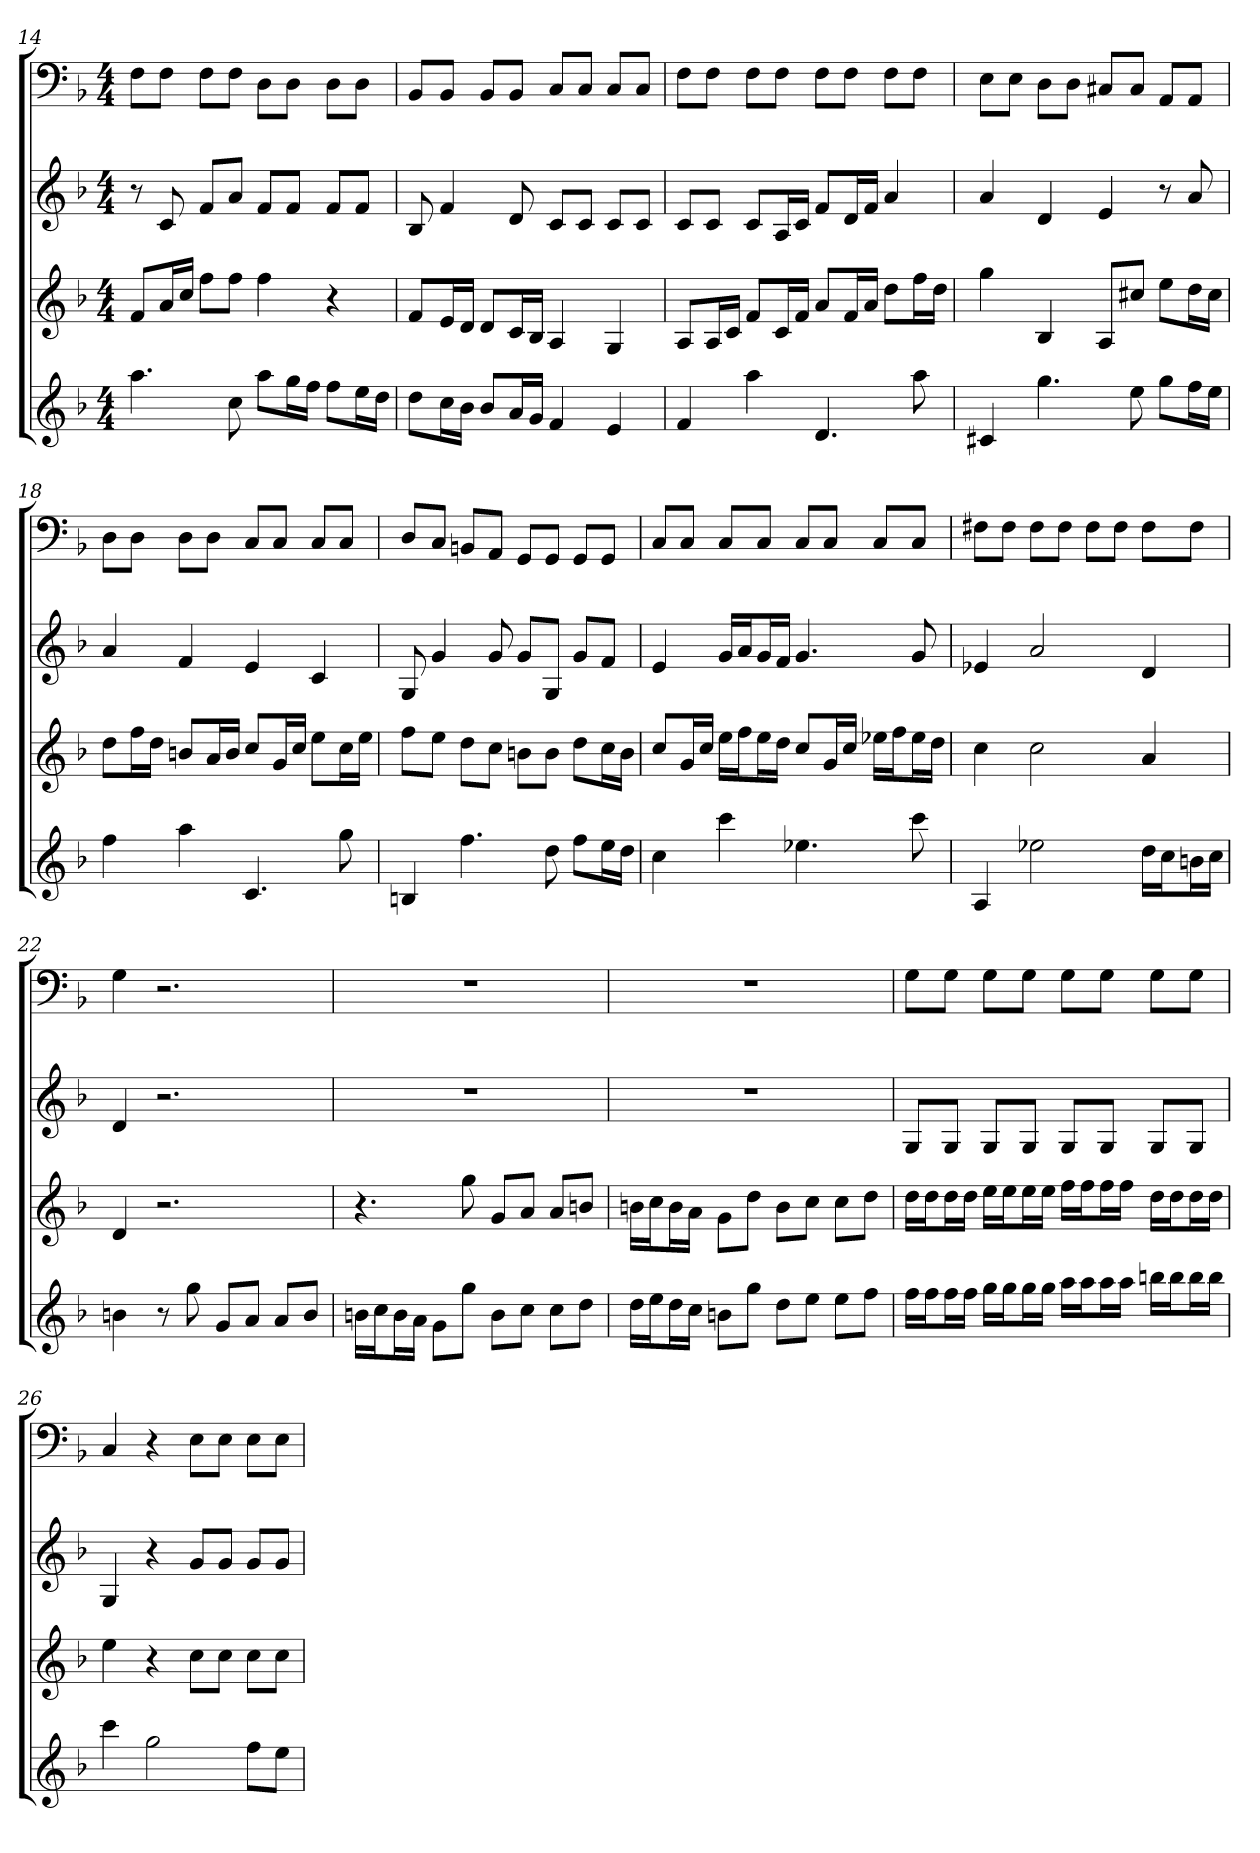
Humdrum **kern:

**kern	**kern	**kern	**kern
*part4	*part3	*part2	*part1
*staff4	*staff3	*staff2	*staff1
*k[b-]	*k[b-]	*k[b-]	*k[b-]
*F:	*F:	*F:	*F:
*M4/4	*M4/4	*M4/4	*M4/4
=14	=14	=14	=14
4.aa	8fL	8r	8FL
.	16aL	8c	8FJ
.	16ccJJ	.	.
.	8ffL	8fL	8FL
8cc	8ffJ	8aJ	8FJ
8aaL	4ff	8fL	8DL
16ggL	.	8fJ	8DJ
16ffJJ	.	.	.
8ffL	4r	8fL	8DL
16eeL	.	8fJ	8DJ
16ddJJ	.	.	.
=15	=15	=15	=15
8ddL	8fL	8B-	8BB-L
16ccL	16eL	4f	8BB-J
16b-JJ	16dJJ	.	.
8b-L	8dL	.	8BB-L
16aL	16cL	8d	8BB-J
16gJJ	16B-JJ	.	.
4f	4A	8cL	8CL
.	.	8cJ	8CJ
4e	4G	8cL	8CL
.	.	8cJ	8CJ
=16	=16	=16	=16
4f	8AL	8cL	8FL
.	16AL	8cJ	8FJ
.	16cJJ	.	.
4aa	8fL	8cL	8FL
.	16cL	16AL	8FJ
.	16fJJ	16cJJ	.
4.d	8aL	8fL	8FL
.	16fL	16dL	8FJ
.	16aJJ	16fJJ	.
.	8ddL	4a	8FL
8aa	16ffL	.	8FJ
.	16ddJJ	.	.
=17	=17	=17	=17
4c#X	4gg	4a	8EL
.	.	.	8EJ
4.gg	4B-	4d	8DL
.	.	.	8DJ
.	8AL	4e	8C#XL
8ee	8cc#XJ	.	8C#J
8ggL	8eeL	8r	8AAL
16ffL	16ddL	8a	8AAJ
16eeJJ	16cc#JJ	.	.
=18	=18	=18	=18
4ff	8ddL	4a	8DL
.	16ffL	.	8DJ
.	16ddJJ	.	.
4aa	8bnL	4f	8DL
.	16aL	.	8DJ
.	16bJJ	.	.
4.c	8ccL	4e	8CL
.	16gL	.	8CJ
.	16ccJJ	.	.
.	8eeL	4c	8CL
8gg	16ccL	.	8CJ
.	16eeJJ	.	.
=19	=19	=19	=19
4Bn	8ffL	8G	8DL
.	8eeJ	4g	8CJ
4.ff	8ddL	.	8BBnL
.	8ccJ	8g	8AAJ
.	8bnL	8gL	8GGL
8dd	8bJ	8GJ	8GGJ
8ffL	8ddL	8gL	8GGL
16eeL	16ccL	8fJ	8GGJ
16ddJJ	16bJJ	.	.
=20	=20	=20	=20
4cc	8ccL	4e	8CL
.	16gL	.	8CJ
.	16ccJJ	.	.
4ccc	16eeLL	16gLL	8CL
.	16ffJ	16aJ	.
.	16eeL	16gL	8CJ
.	16ddJJ	16fJJ	.
4.ee-X	8ccL	4.g	8CL
.	16gL	.	8CJ
.	16ccJJ	.	.
.	16ee-XLL	.	8CL
.	16ffJ	.	.
8ccc	16ee-L	8g	8CJ
.	16ddJJ	.	.
=21	=21	=21	=21
4A	4cc	4e-X	8F#XL
.	.	.	8F#J
2ee-X	2cc	2a	8F#L
.	.	.	8F#J
.	.	.	8F#L
.	.	.	8F#J
16ddLL	4a	4d	8F#L
16ccJ	.	.	.
16bnL	.	.	8F#J
16ccJJ	.	.	.
=22	=22	=22	=22
4bn	4d	4d	4G
8r	2.r	2.r	2.r
8gg	.	.	.
8gL	.	.	.
8aJ	.	.	.
8aL	.	.	.
8bJ	.	.	.
=23	=23	=23	=23
16bnLL	4.r	1r	1r
16ccJ	.	.	.
16bL	.	.	.
16aJJ	.	.	.
8gL	.	.	.
8ggJ	8gg	.	.
8bL	8gL	.	.
8ccJ	8aJ	.	.
8ccL	8aL	.	.
8ddJ	8bnJ	.	.
=24	=24	=24	=24
16ddLL	16bnLL	1r	1r
16eeJ	16ccJ	.	.
16ddL	16bL	.	.
16ccJJ	16aJJ	.	.
8bnL	8gL	.	.
8ggJ	8ddJ	.	.
8ddL	8bL	.	.
8eeJ	8ccJ	.	.
8eeL	8ccL	.	.
8ffJ	8ddJ	.	.
=25	=25	=25	=25
16ffLL	16ddLL	8GL	8GL
16ffJ	16ddJ	.	.
16ffL	16ddL	8GJ	8GJ
16ffJJ	16ddJJ	.	.
16ggLL	16eeLL	8GL	8GL
16ggJ	16eeJ	.	.
16ggL	16eeL	8GJ	8GJ
16ggJJ	16eeJJ	.	.
16aaLL	16ffLL	8GL	8GL
16aaJ	16ffJ	.	.
16aaL	16ffL	8GJ	8GJ
16aaJJ	16ffJJ	.	.
16bbnLL	16ddLL	8GL	8GL
16bbJ	16ddJ	.	.
16bbL	16ddL	8GJ	8GJ
16bbJJ	16ddJJ	.	.
=26	=26	=26	=26
4ccc	4ee	4G	4C
2gg	4r	4r	4r
.	8ccL	8gL	8EL
.	8ccJ	8gJ	8EJ
8ffL	8ccL	8gL	8EL
8eeJ	8ccJ	8gJ	8EJ
=	=	=	=
*-	*-	*-	*-
